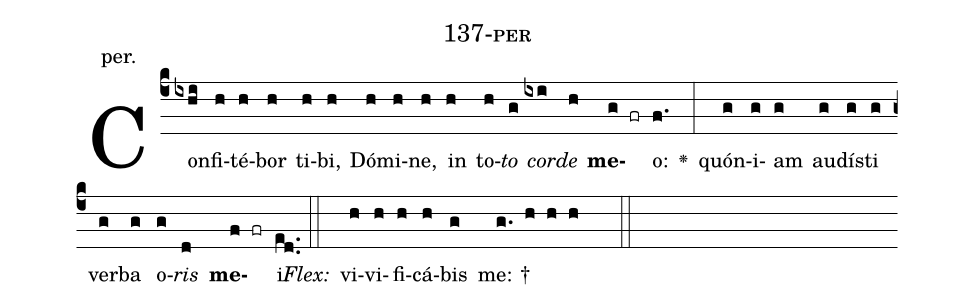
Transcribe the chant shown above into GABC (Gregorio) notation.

name: 137-per;
annotation: per.;
%%
(c4)Con(ixhi)fi(h)té(h)bor(h) ti(h)bi,(h) Dó(h)mi(h)ne,(h) in(h) to(h)<i>to</i>(g) <i>cor</i>(ixi)<i>de</i>(h) <b>me</b>(g fr)o:(f.) <v>\greheightstar</v>(:) quón(g)i(g)am(g) au(g)dís(g)ti(g) ver(g)ba(g) o(g)<i>ris</i>(d) <b>me</b>(f fr)i.(ed..) (::)
<i>Flex:</i>()  vi(h)vi(h)fi(h)cá(h)bis(g) me: †(g. h h h  ::)

%E(g) u(g) o(g) u(d) a(f) e.(ed..) (::)
